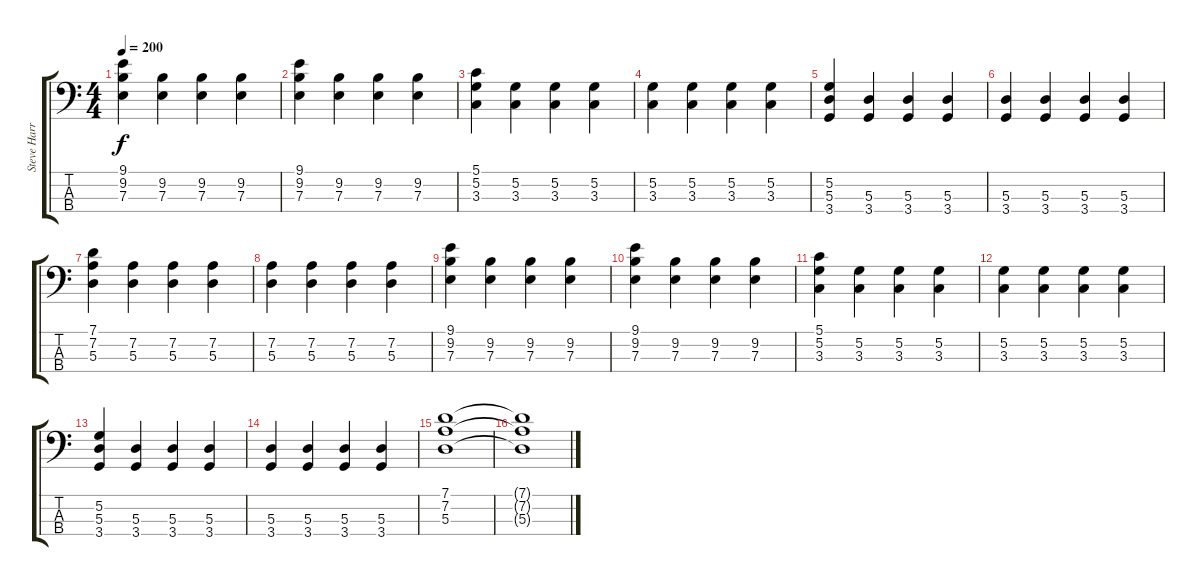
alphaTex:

\track ("Steve Harris" "Steve Harr") {instrument electricbassfinger}
\staff {score tabs}
\tuning (G2 D2 A1 E1) {hide}
\ts (4 4)
\tempo 200
\clef f4
\ks c
(9.1 9.2 7.3).4{dy f} (9.2 7.3).4 (9.2 7.3).4 (9.2 7.3).4 |
(9.1 9.2 7.3).4 (9.2 7.3).4 (9.2 7.3).4 (9.2 7.3).4 |
(5.1 5.2 3.3).4 (5.2 3.3).4 (5.2 3.3).4 (5.2 3.3).4 |
(5.2 3.3).4 (5.2 3.3).4 (5.2 3.3).4 (5.2 3.3).4 |
(5.2 5.3 3.4).4 (5.3 3.4).4 (5.3 3.4).4 (5.3 3.4).4 |
(5.3 3.4).4 (5.3 3.4).4 (5.3 3.4).4 (5.3 3.4).4 |
(7.1 7.2 5.3).4 (7.2 5.3).4 (7.2 5.3).4 (7.2 5.3).4 |
(7.2 5.3).4 (7.2 5.3).4 (7.2 5.3).4 (7.2 5.3).4 |
(9.1 9.2 7.3).4 (9.2 7.3).4 (9.2 7.3).4 (9.2 7.3).4 |
(9.1 9.2 7.3).4 (9.2 7.3).4 (9.2 7.3).4 (9.2 7.3).4 |
(5.1 5.2 3.3).4 (5.2 3.3).4 (5.2 3.3).4 (5.2 3.3).4 |
(5.2 3.3).4 (5.2 3.3).4 (5.2 3.3).4 (5.2 3.3).4 |
(5.2 5.3 3.4).4 (5.3 3.4).4 (5.3 3.4).4 (5.3 3.4).4 |
(5.3 3.4).4 (5.3 3.4).4 (5.3 3.4).4 (5.3 3.4).4 |
(7.1 7.2 5.3).1 |
(7.1{t} 7.2{t} 5.3{t}).1
